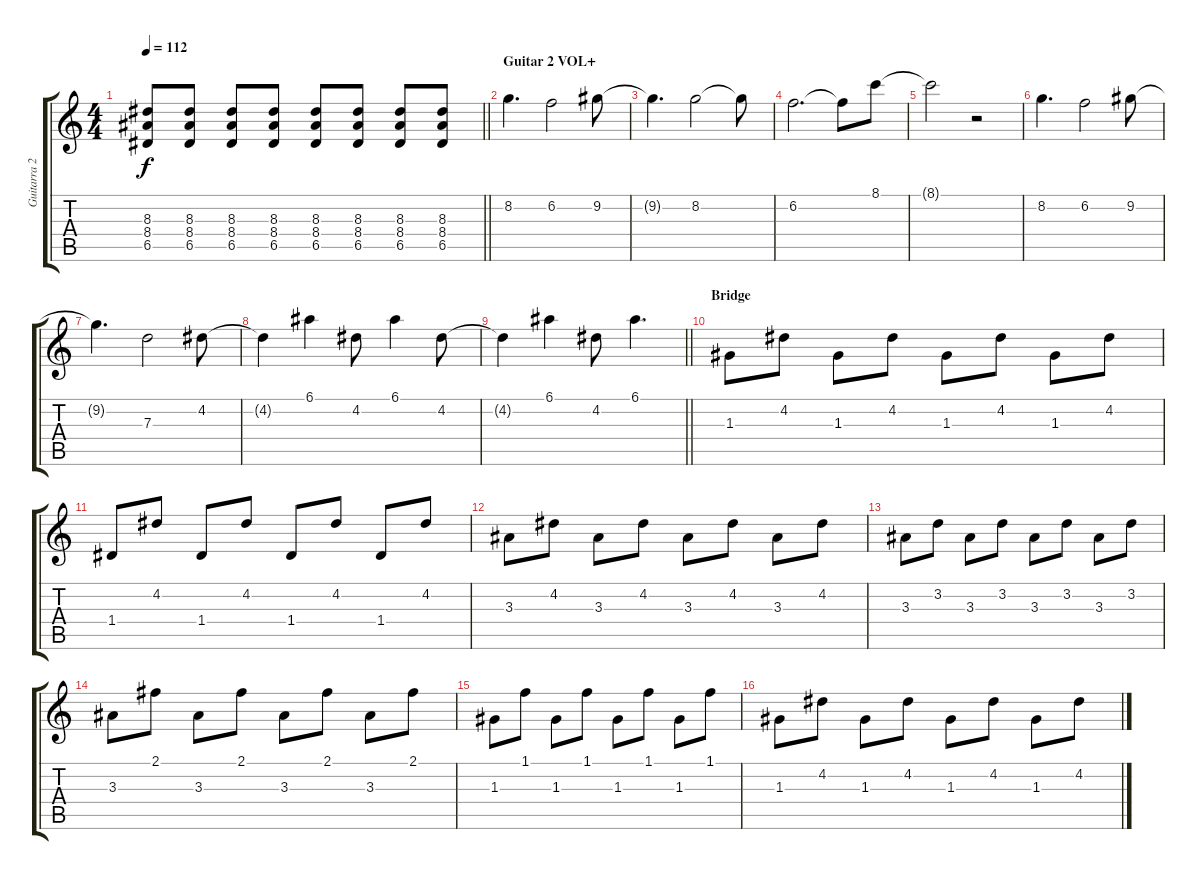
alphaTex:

\track ("Guitarra 2" "Guitarra 2") {instrument overdrivenguitar}
\staff {score tabs}
\tuning (E4 B3 G3 D3 A2 E2) {hide}
\ts (4 4)
\tempo 112
\clef g2
\barLineRight lightlight
\ks c
(8.3 8.4 6.5).8{dy f} (8.3 8.4 6.5).8 (8.3 8.4 6.5).8 (8.3 8.4 6.5).8 (8.3 8.4 6.5).8 (8.3 8.4 6.5).8 (8.3 8.4 6.5).8 (8.3 8.4 6.5).8 |
\section ("" "Guitar 2 VOL+")
8.2.4{d volume 11} 6.2.2 9.2.8 |
9.2{t}.4{d} 8.2.2 8.2{t}.8 |
6.2.2{d} 6.2{t}.8 8.1.8 |
8.1{t}.2 r.2 |
8.2.4{d} 6.2.2 9.2.8 |
9.2{t}.4{d} 7.3.2 4.2.8 |
4.2{t}.4 6.1.4 4.2.8 6.1.4 4.2.8 |
\barLineRight lightlight
4.2{t}.4 6.1.4 4.2.8 6.1.4{d} |
\section ("" "Bridge")
1.3.8 4.2.8 1.3.8 4.2.8 1.3.8 4.2.8 1.3.8 4.2.8 |
1.4.8 4.2.8 1.4.8 4.2.8 1.4.8 4.2.8 1.4.8 4.2.8 |
3.3.8 4.2.8 3.3.8 4.2.8 3.3.8 4.2.8 3.3.8 4.2.8 |
3.3.8 3.2.8 3.3.8 3.2.8 3.3.8 3.2.8 3.3.8 3.2.8 |
3.3.8 2.1.8 3.3.8 2.1.8 3.3.8 2.1.8 3.3.8 2.1.8 |
1.3.8 1.1.8 1.3.8 1.1.8 1.3.8 1.1.8 1.3.8 1.1.8 |
1.3.8 4.2.8 1.3.8 4.2.8 1.3.8 4.2.8 1.3.8 4.2.8
